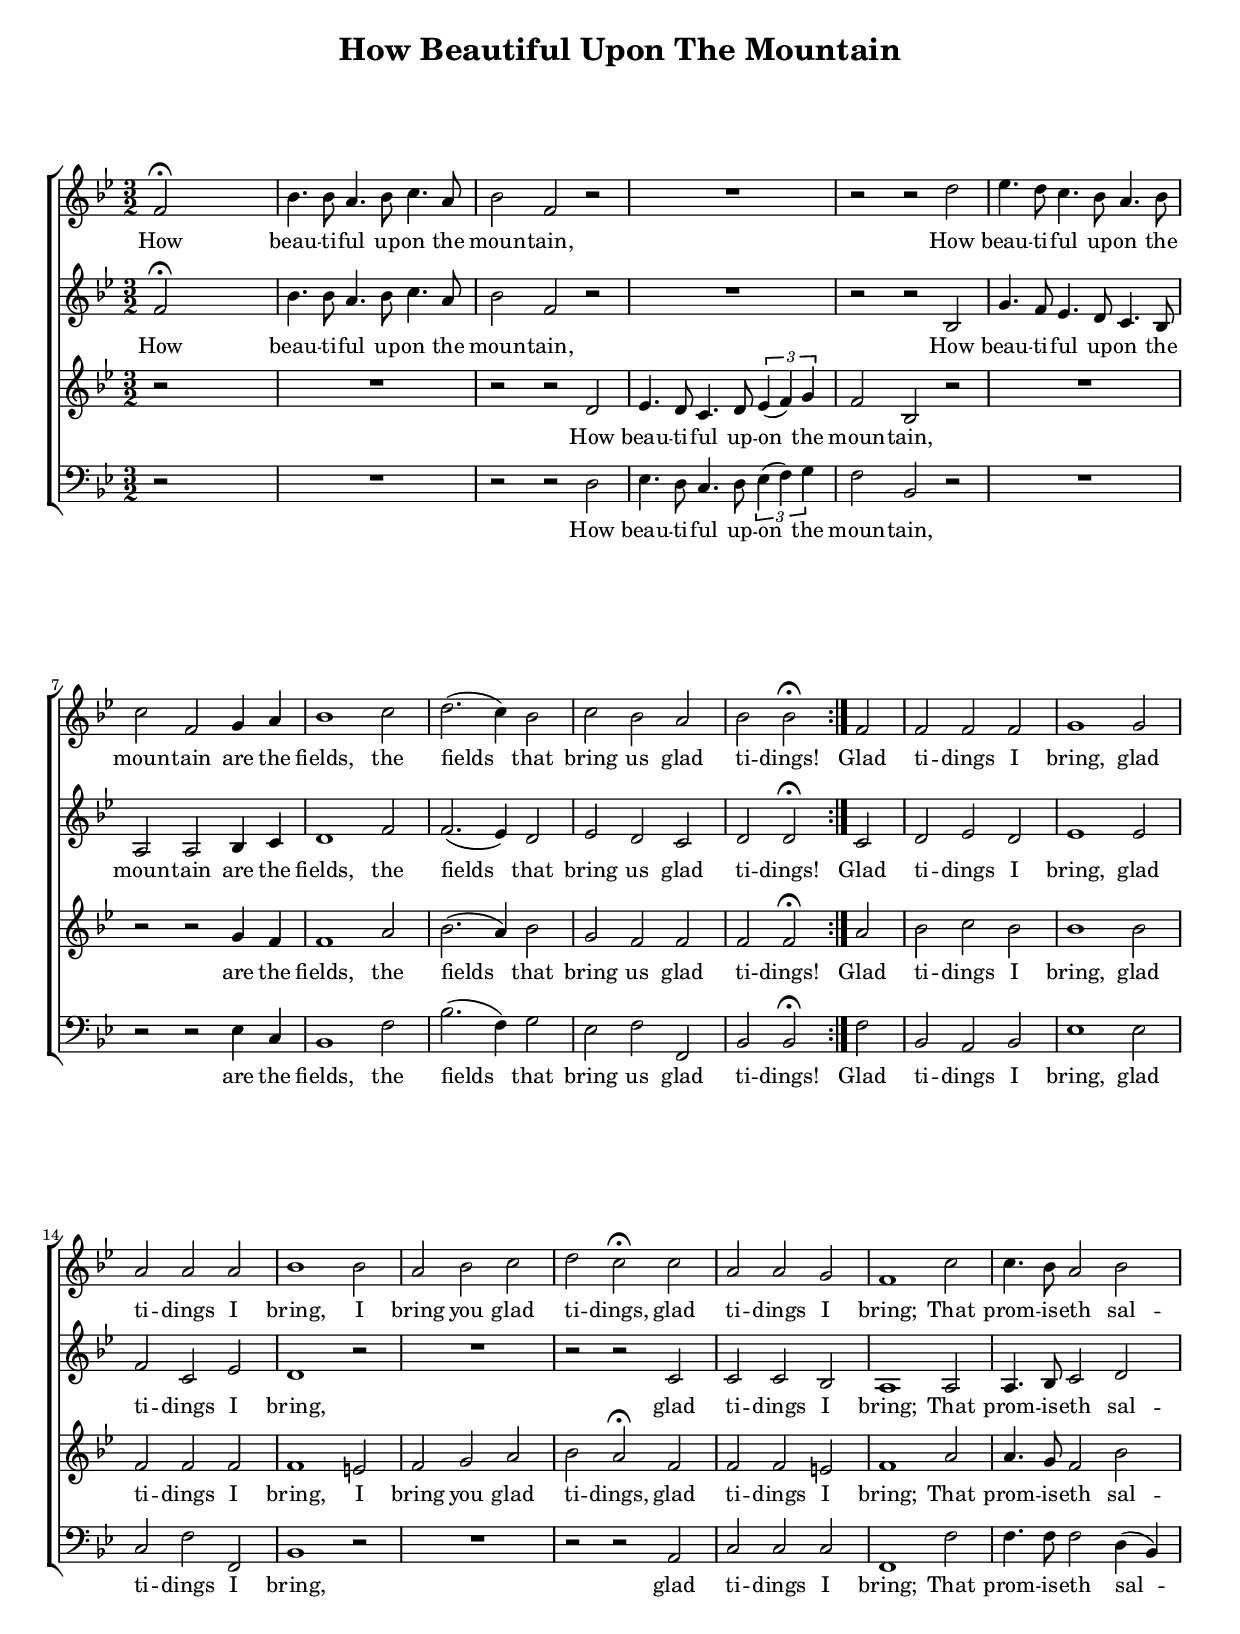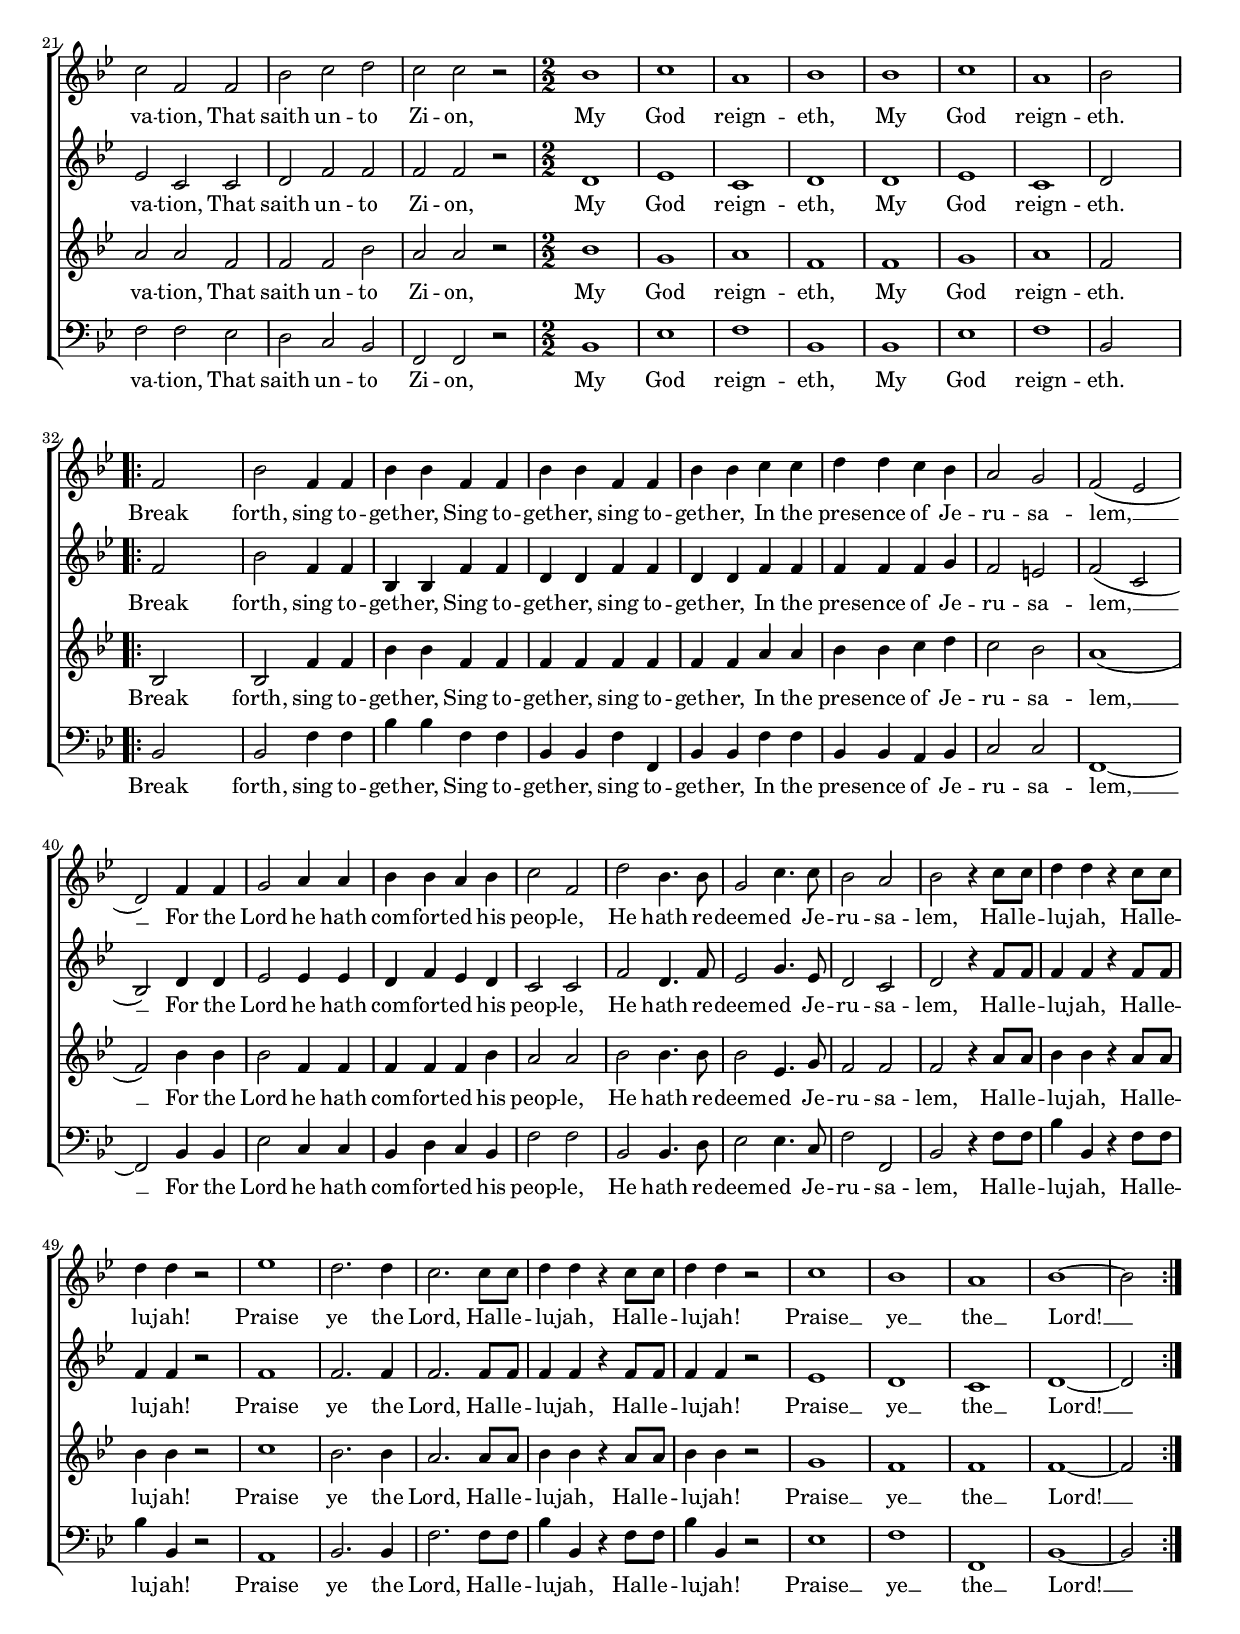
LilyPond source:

\header {
title = "How Beautiful Upon The Mountain"
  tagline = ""  % removed
}


	#(set-global-staff-size 17)
\paper {

print-page-number = ##f
markup-system-spacing #'basic-distance = #15
	system-system-spacing #'basic-distance = #20
    paper-width = 21.0\cm
    paper-height = 29.7\cm
    top-margin = 1.0\cm
    bottom-margin = 2.0\cm 
    left-margin = 1.0\cm
    right-margin = 1.0\cm
    }
\layout {
	indent = 0.0\cm 
	}

PartPOneVoiceOne =  \relative f' {
    \repeat volta 2 {
        \clef "treble" \key bes \major \time 3/2 f2 ^\fermata s1 | % 2
        bes4. bes8 a4. bes8 c4. a8 | % 3
        bes2 f2 r2 | % 4
        R1.  | % 5
        r2 r2 d'2  | % 6
        es4. d8 c4. bes8 a4. bes8 | % 7
        c2 f,2 g4 a4 | % 8
        bes1 c2 | % 9
        d2. ( c4 ) bes2 | \barNumberCheck #10
        c2 bes2 a2  | % 11
        bes2 bes2 ^\fermata }

    f2 | % 13
    f2 f2 f2 | % 14
    g1 g2 | % 15
    a2 a2 a2 | % 16
    bes1 bes2  | % 17
    a2 bes2 c2 | % 18
    d2 c2 ^\fermata c2 | % 19
    a2 a2 g2 | \barNumberCheck #20
    f1 c'2 | % 21
    c4. bes8 a2 bes2  | % 22
    c2 f,2 f2 | % 23
    bes2 c2 d2 | % 24
    c2 c2 r2 | % 25
    \numericTimeSignature\time 2/2  bes1 | % 26
    c1 | % 27
    a1 | % 28
    bes1 | % 29
    bes1  | \barNumberCheck #30
    c1 | % 31
    a1 | % 32
    bes2 s2 
	\break
	\repeat volta 2 {
        | % 33
        f2 s2 | % 34
        bes2 f4 f4 | % 35
        bes4 bes4 f4 f4 | % 36
        bes4 bes4 f4 f4 | % 37
        bes4 bes4 c4 c4  | % 38
        d4 d4 c4 bes4 | % 39
        a2 g2 | \barNumberCheck #40
        f2 ( es2 | % 41
        d2 ) f4 f4 | % 42
        g2 a4 a4 | % 43
        bes4 bes4 a4 bes4 | % 44
        c2 f,2  | % 45
        d'2 bes4. bes8 | % 46
        g2 c4. c8 | % 47
        bes2 a2 | % 48
        bes2 r4 c8 [ c8 ] | % 49
        d4 d4 r4 c8 [ c8 ] | \barNumberCheck #50
        d4 d4 r2 | % 51
        es1  | % 52
        d2. d4 | % 53
        c2. c8 [ c8 ] | % 54
        d4 d4 r4 c8 [ c8 ] | % 55
        d4 d4 r2 | % 56
        c1 | % 57
        bes1 | % 58
        a1 | % 59
        bes1 ~ | \barNumberCheck #60
        bes2 }
    }

PartPOneVoiceOneLyricsOne =  \lyricmode { 

How beau -- ti -- ful up -- on the moun -- tain, 
How beau -- ti -- ful up -- on the moun -- tain
are the fields, the fields that bring us glad ti -- dings! 
Glad ti -- dings I bring, glad ti -- dings I bring,
I bring you glad ti -- dings, glad ti -- dings I bring;
That prom -- is -- eth sal -- va -- tion, That saith un -- to Zi -- on, 
My God reign -- eth, My God reign -- eth.
Break "forth," sing to -- geth -- er, Sing to -- geth -- er, sing to -- geth -- er, In the pres -- ence of Je -- ru -- sa -- lem, __
For the Lord he hath com -- fort -- ed his peop -- le, 
He hath re -- deem -- ed Je -- ru -- sa -- lem,
Hal -- le -- lu -- jah, Hal -- le -- lu -- jah! Praise  ye the Lord,
Hal -- le --  lu -- jah, Hal -- le -- lu -- jah! Praise __ ye __ the __ Lord! __ 
}


PartPTwoVoiceOne =  \relative f' {
    \repeat volta 2 {
        \clef "treble" \key bes \major \time 3/2 f2 ^\fermata s1 | % 2
        bes4. bes8 a4. bes8 c4. a8 | % 3
        bes2 f2 r2 | % 4
        R1.  | % 5
        r2 r2 bes,2  | % 6
        g'4. f8 es4. d8 c4. bes8 | % 7
        a2 a2 bes4 c4 | % 8
        d1 f2 | % 9
        f2. ( es4 ) d2 | \barNumberCheck #10
        es2 d2 c2  | % 11
        d2 d2 ^\fermata }
    | % 12
    c2 | % 13
    d2 es2 d2 | % 14
    es1 es2 | % 15
    f2 c2 es2 | % 16
    d1 r2  | % 17
    R1. | % 18
    r2 r2 c2 | % 19
    c2 c2 bes2 | \barNumberCheck #20
    a1 a2 | % 21
    a4. bes8 c2 d2  | % 22
    es2 c2 c2 | % 23
    d2 f2 f2 | % 24
    f2 f2 r2 | % 25
    \numericTimeSignature\time 2/2  d1 | % 26
    es1 | % 27
    c1 | % 28
    d1 | % 29
    d1  | \barNumberCheck #30
    es1 | % 31
    c1 | % 32
    d2 s2 \repeat volta 2 {
        | % 33
        f2 s2 | % 34
        bes2 f4 f4 | % 35
        bes,4 bes4 f'4 f4 | % 36
        d4 d4 f4 f4 | % 37
        d4 d4 f4 f4  | % 38
        f4 f4 f4 g4 | % 39
        f2 e2 | \barNumberCheck #40
        f2 ( c2 | % 41
        bes2 ) d4 d4 | % 42
        es2 es4 es4 | % 43
        d4 f4 es4 d4 | % 44
        c2 c2  | % 45
        f2 d4. f8 | % 46
        es2 g4. es8 | % 47
        d2 c2 | % 48
        d2 r4 f8 [ f8 ] | % 49
        f4 f4 r4 f8 [ f8 ] | \barNumberCheck #50
        f4 f4 r2 | % 51
        f1  | % 52
        f2. f4 | % 53
        f2. f8 [ f8 ] | % 54
        f4 f4 r4 f8 [ f8 ] | % 55
        f4 f4 r2 | % 56
        es1 | % 57
        d1 | % 58
        c1 | % 59
        d1 ~ | \barNumberCheck #60
        d2 }
    }

PartPTwoVoiceOneLyricsOne =  \lyricmode {
How beau -- ti -- ful up -- on the moun -- tain, 
How beau -- ti -- ful up -- on the moun -- tain
are the fields, the fields that bring us glad ti -- dings! 
Glad ti -- dings I bring, glad ti -- dings I bring, 
glad ti -- dings I bring;
That prom -- is -- eth sal -- va -- tion, That saith un -- to Zi -- on, 
My God reign -- eth, My God reign -- eth.
Break forth, sing to -- geth -- er, Sing to -- geth -- er, sing to -- geth -- er, In the pres -- ence of Je -- ru -- sa -- lem, __
For the Lord he hath com -- fort -- ed his peop -- le, 
He hath re -- deem -- ed Je -- ru -- sa -- lem,
Hal -- le -- lu -- jah, Hal -- le -- lu -- jah! Praise  ye the Lord,
Hal -- le --  lu -- jah, Hal -- le -- lu -- jah! Praise __ ye __ the __ Lord! __ 
}

PartPThreeVoiceOne =  \relative d' {
    \repeat volta 2 {
        \clef "treble" \key bes \major \time 3/2 r2 s1 | % 2
        R1. | % 3
        r2 r2 d2 | % 4
        es4. d8 c4. d8 \tuplet 3/2 { es4 ( f4 ) g4 }  | % 5
        f2 bes,2 r2  | % 6
        R1. | % 7
        r2 r2 g'4 f4 | % 8
        f1 a2 | % 9
        bes2. ( a4 ) bes2 | \barNumberCheck #10
        g2 f2 f2  | % 11
        f2 f2 ^\fermata }

    a2 | % 13
    bes2 c2 bes2 | % 14
    bes1 bes2 | % 15
    f2 f2 f2 | % 16
    f1 e2  | % 17
    f2 g2 a2 | % 18
    bes2 a2 ^\fermata f2 | % 19
    f2 f2 e2 | \barNumberCheck #20
    f1 a2 | % 21
    a4. g8 f2 bes2  | % 22
    a2 a2 f2 | % 23
    f2 f2 bes2 | % 24
    a2 a2 r2 | % 25
    \numericTimeSignature\time 2/2  bes1 | % 26
    g1 | % 27
    a1 | % 28
    f1 | % 29
    f1  | \barNumberCheck #30
    g1 | % 31
    a1 | % 32
    f2 s2 \repeat volta 2 {
        | % 33
        bes,2 s2 | % 34
        bes2 f'4 f4 | % 35
        bes4 bes4 f4 f4 | % 36
        f4 f4 f4 f4 | % 37
        f4 f4 a4 a4  | % 38
        bes4 bes4 c4 d4 | % 39
        c2 bes2 | \barNumberCheck #40
        a1 ( | % 41
        f2 ) bes4 bes4 | % 42
        bes2 f4 f4 | % 43
        f4 f4 f4 bes4 | % 44
        a2 a2  | % 45
        bes2 bes4. bes8 | % 46
        bes2 es,4. g8 | % 47
        f2 f2 | % 48
        f2 r4 a8 [ a8 ] | % 49
        bes4 bes4 r4 a8 [ a8 ] | \barNumberCheck #50
        bes4 bes4 r2 | % 51
        c1  | % 52
        bes2. bes4 | % 53
        a2. a8 [ a8 ] | % 54
        bes4 bes4 r4 a8 [ a8 ] | % 55
        bes4 bes4 r2 | % 56
        g1 | % 57
        f1 | % 58
        f1 | % 59
        f1 ~ | \barNumberCheck #60
        f2 }
    }

PartPThreeVoiceOneLyricsOne =  \lyricmode {
How beau -- ti -- ful up -- on the moun -- tain, 
are the fields, the fields that bring us glad ti -- dings! 
Glad ti -- dings I bring, glad ti -- dings I bring,
I bring you glad ti -- dings, glad ti -- dings I bring;
That prom -- is -- eth sal -- va -- tion, That saith un -- to Zi -- on, 
My God reign -- eth, My God reign -- eth.
Break forth, sing to -- geth -- er, Sing to -- geth -- er, sing to -- geth -- er, In the pres -- ence of Je -- ru -- sa -- lem, __
For the Lord he hath com -- fort -- ed his peop -- le, 
He hath re -- deem -- ed Je -- ru -- sa -- lem,
Hal -- le -- lu -- jah, Hal -- le -- lu -- jah! Praise  ye the Lord,
Hal -- le --  lu -- jah, Hal -- le -- lu -- jah! Praise __ ye __ the __ Lord! __
 }
PartPFourVoiceOne =  \relative d {
    \repeat volta 2 {
        \clef "bass" \key bes \major \time 3/2 r2 s1 | % 2
        R1. | % 3
        r2 r2 d2 | % 4
        es4. d8 c4. d8  \tuplet 3/2 { es4 ( f4 ) g4 } | % 5
        f2 bes,2 r2  | % 6
        R1. | % 7
        r2 r2 es4 c4 | % 8
        bes1 f'2 | % 9
        bes2. ( f4 ) g2 | \barNumberCheck #10
        es2 f2 f,2  | % 11
        bes2 bes2 ^\fermata }
   
    f'2 | % 13
    bes,2 a2 bes2 | % 14
    es1 es2 | % 15
    c2 f2 f,2 | % 16
    bes1 r2  | % 17
    R1. | % 18
    r2 r2 a2 | % 19
    c2 c2 c2 | \barNumberCheck #20
    f,1 f'2 | % 21
    f4. f8 f2 d4 ( bes4 )  | % 22
    f'2 f2 es2 | % 23
    d2 c2 bes2 | % 24
    f2 f2 r2 | % 25
    \numericTimeSignature\time 2/2  bes1 | % 26
    es1 | % 27
    f1 | % 28
    bes,1 | % 29
    bes1  | \barNumberCheck #30
    es1 | % 31
    f1 | % 32
    bes,2 s2 \repeat volta 2 {
        | % 33
        bes2 s2 | % 34
        bes2 f'4 f4 | % 35
        bes4 bes4 f4 f4 | % 36
        bes,4 bes4 f'4 f,4 | % 37
        bes4 bes4 f'4 f4  | % 38
        bes,4 bes4 a4 bes4 | % 39
        c2 c2 | \barNumberCheck #40
        f,1 ~ | % 41
        f2 bes4 bes4 | % 42
        es2 c4 c4 | % 43
        bes4 d4 c4 bes4 | % 44
        f'2 f2  | % 45
        bes,2 bes4. d8 | % 46
        es2 es4. c8 | % 47
        f2 f,2 | % 48
        bes2 r4 f'8 [ f8 ] | % 49
        bes4 bes,4 r4 f'8 [ f8 ] | \barNumberCheck #50
        bes4 bes,4 r2 | % 51
        a1  | % 52
        bes2. bes4 | % 53
        f'2. f8 [ f8 ] | % 54
        bes4 bes,4 r4 f'8 [ f8 ] | % 55
        bes4 bes,4 r2 | % 56
        es1 | % 57
        f1 | % 58
        f,1 | % 59
        bes1 ~ | \barNumberCheck #60
        bes2 }
    }

PartPFourVoiceOneLyricsOne =  \lyricmode { 
How beau -- ti -- ful up -- on the moun -- tain, 
are the fields, the fields that bring us glad ti -- dings! 
Glad ti -- dings I bring, glad ti -- dings I "bring," 
glad ti -- dings I bring; 
That prom -- is -- eth sal -- va -- tion, That saith un -- to Zi -- on, 
My God reign -- eth, My God reign -- eth.
Break "forth," sing to -- geth -- er, Sing to -- geth -- er, sing to -- geth -- er, In the pres -- ence of Je -- ru -- sa -- lem, __
For the Lord he hath com -- fort -- ed his peop -- le, 
He hath re -- deem -- ed Je -- ru -- sa -- lem,
Hal -- le -- lu -- jah, Hal -- le -- lu -- jah! Praise  ye the Lord,
Hal -- le --  lu -- jah, Hal -- le -- lu -- jah! Praise __ ye __ the __ Lord! __


 }





% The score definition
\score {
\new ChoirStaff
    <<
        \new Staff <<
            
            \context Staff << 
                \context Voice = "PartPOneVoiceOne" { \PartPOneVoiceOne }
                \new Lyrics \lyricsto "PartPOneVoiceOne" \PartPOneVoiceOneLyricsOne
				
							>>
					>>
        \new Staff <<
            \context Staff << 
                \context Voice = "PartPTwoVoiceOne" { \PartPTwoVoiceOne }
				\new Lyrics \lyricsto "PartPTwoVoiceOne" \PartPTwoVoiceOneLyricsOne
				
				
							>>
            >>
        \new Staff <<
            \context Staff << 
                \context Voice = "PartPThreeVoiceOne" { \PartPThreeVoiceOne }
				\new Lyrics \lyricsto "PartPThreeVoiceOne"  \PartPThreeVoiceOneLyricsOne
				
				
                >>
            >>
        \new Staff <<
           \context Staff << 
                \context Voice = "PartPFourVoiceOne" { \PartPFourVoiceOne }
				\new Lyrics \lyricsto "PartPFourVoiceOne"  \PartPFourVoiceOneLyricsOne
				
                
							>>
            >>
        
    >>
    \layout {}
    % To create MIDI output, uncomment the following line:
    %  \midi {}
    }